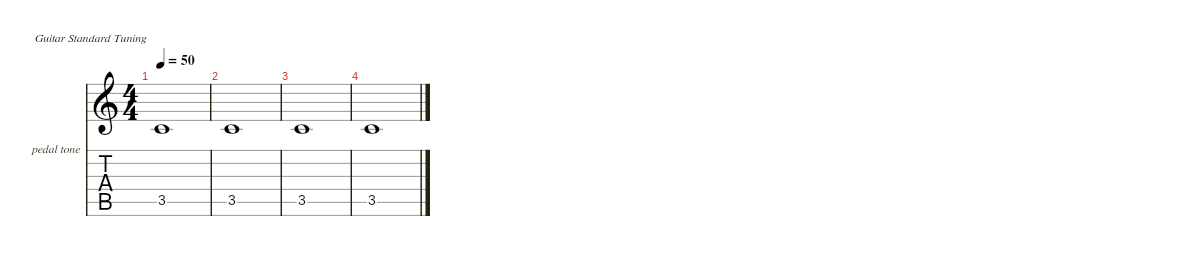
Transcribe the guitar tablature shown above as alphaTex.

\defaultSystemsLayout 4
\hideDynamics
\bracketExtendMode nobrackets
\firstSystemTrackNameOrientation horizontal
\otherSystemsTrackNameOrientation horizontal
\track ("organ" "pedal tone") {defaultSystemsLayout 4 instrument electricguitarclean}
\staff {score tabs}
\tuning (E4 B3 G3 D3 A2 E2)
\ts (4 4)
\tempo 50
\clef g2
\ks c
3.5.1{dy mf instrument electricguitarclean beam Up} |
3.5.1{beam Up} |
3.5.1{beam Up} |
\scale
1.15713 3.5.1{beam Up}
